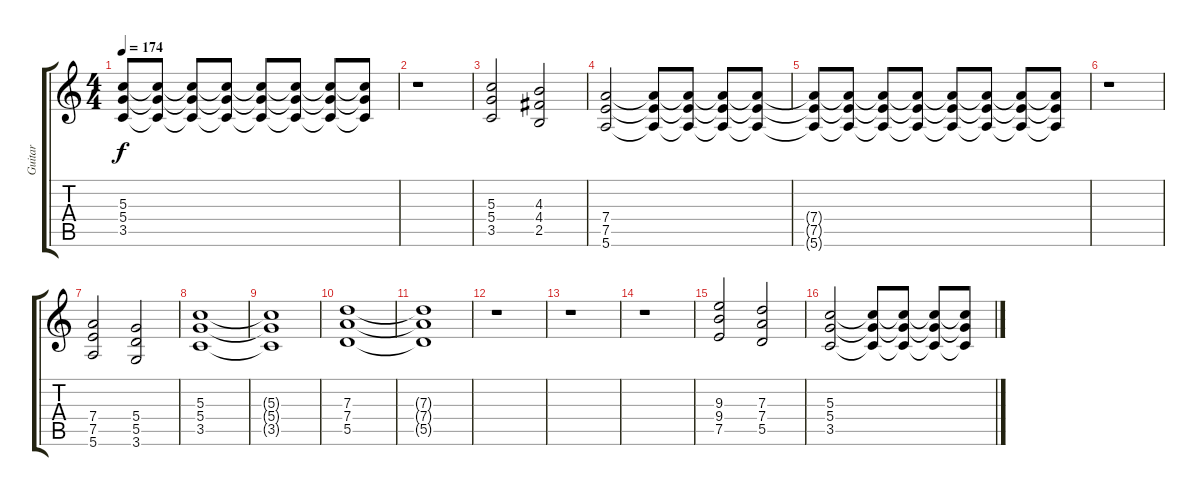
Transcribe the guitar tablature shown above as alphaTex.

\track ("Guitar" "Guitar") {instrument overdrivenguitar}
\staff {score tabs}
\tuning (E4 B3 G3 D3 A2 E2) {hide}
\ts (4 4)
\tempo 174
\clef g2
\ks c
(5.3{t} 5.4{t} 3.5{t}).8{dy f volume 8} (5.3{t} 5.4{t} 3.5{t}).8{volume 7} (5.3{t} 5.4{t} 3.5{t}).8{volume 6} (5.3{t} 5.4{t} 3.5{t}).8{volume 5} (5.3{t} 5.4{t} 3.5{t}).8{volume 4} (5.3{t} 5.4{t} 3.5{t}).8{volume 3} (5.3{t} 5.4{t} 3.5{t}).8{volume 2} (5.3{t} 5.4{t} 3.5{t}).8{volume 1} |
r.1 |
(5.3 5.4 3.5).2{volume 13} (4.3 4.4 2.5).2 |
(7.4 7.5 5.6).2 (7.4{t} 7.5{t} 5.6{t}).8{volume 12} (7.4{t} 7.5{t} 5.6{t}).8{volume 11} (7.4{t} 7.5{t} 5.6{t}).8{volume 10} (7.4{t} 7.5{t} 5.6{t}).8{volume 9} |
(7.4{t} 7.5{t} 5.6{t}).8{volume 8} (7.4{t} 7.5{t} 5.6{t}).8{volume 7} (7.4{t} 7.5{t} 5.6{t}).8{volume 6} (7.4{t} 7.5{t} 5.6{t}).8{volume 5} (7.4{t} 7.5{t} 5.6{t}).8{volume 4} (7.4{t} 7.5{t} 5.6{t}).8{volume 3} (7.4{t} 7.5{t} 5.6{t}).8{volume 2} (7.4{t} 7.5{t} 5.6{t}).8{volume 1} |
r.1 |
(7.4 7.5 5.6).2{volume 13} (5.4 5.5 3.6).2 |
(5.3 5.4 3.5).1 |
(5.3{t} 5.4{t} 3.5{t}).1 |
(7.3 7.4 5.5).1 |
(7.3{t} 7.4{t} 5.5{t}).1 |
r.1 |
r.1 |
r.1 |
(9.3 9.4 7.5).2 (7.3 7.4 5.5).2 |
(5.3 5.4 3.5).2 (5.3{t} 5.4{t} 3.5{t}).8{volume 12} (5.3{t} 5.4{t} 3.5{t}).8{volume 11} (5.3{t} 5.4{t} 3.5{t}).8{volume 10} (5.3{t} 5.4{t} 3.5{t}).8{volume 9}
